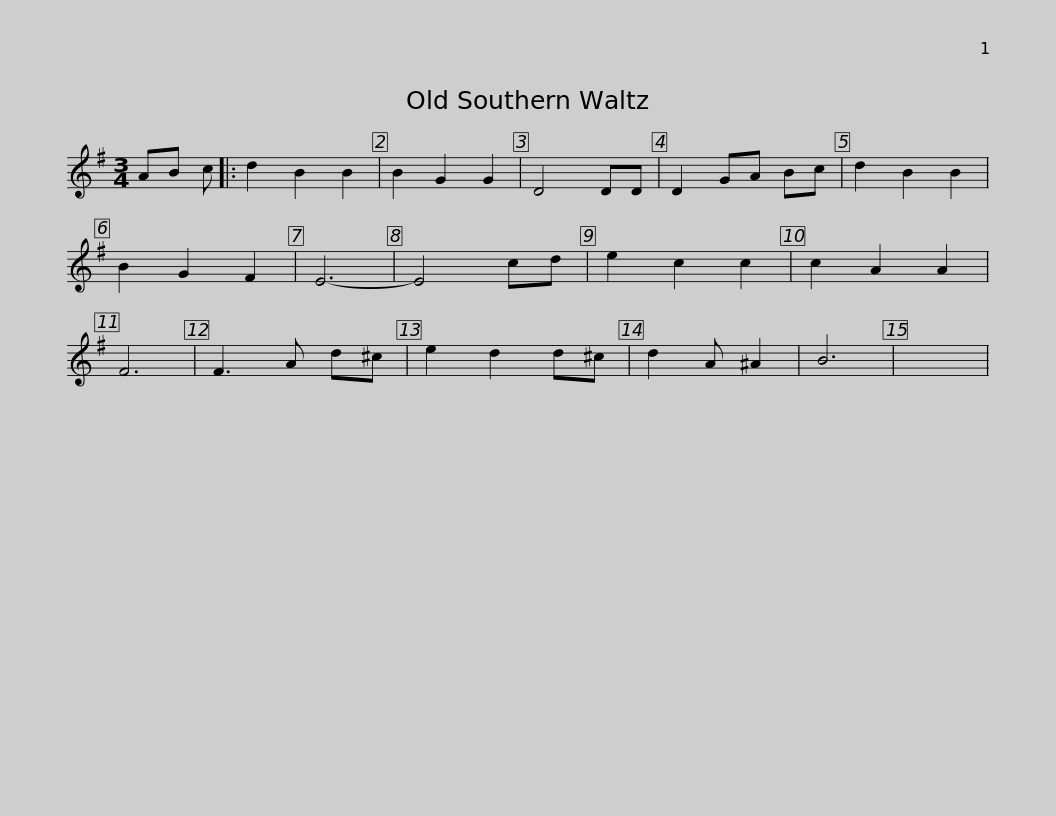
X:1
L:1/8
M:3/4
I:linebreak $
K:G
V:1 treble
V:1
 AB c |: d2 B2 B2 | B2 G2 G2 | D4 DD | D2 GA Bc | %5
 d2 B2 B2 | B2 G2 F2 | E6- | E4 cd | e2 c2 c2 | %10
 c2 A2 A2 | F6 |$ F3 A d^c | e2 d2 d^c | d2 A ^A2 | %15
 B6 | x6 | %17
